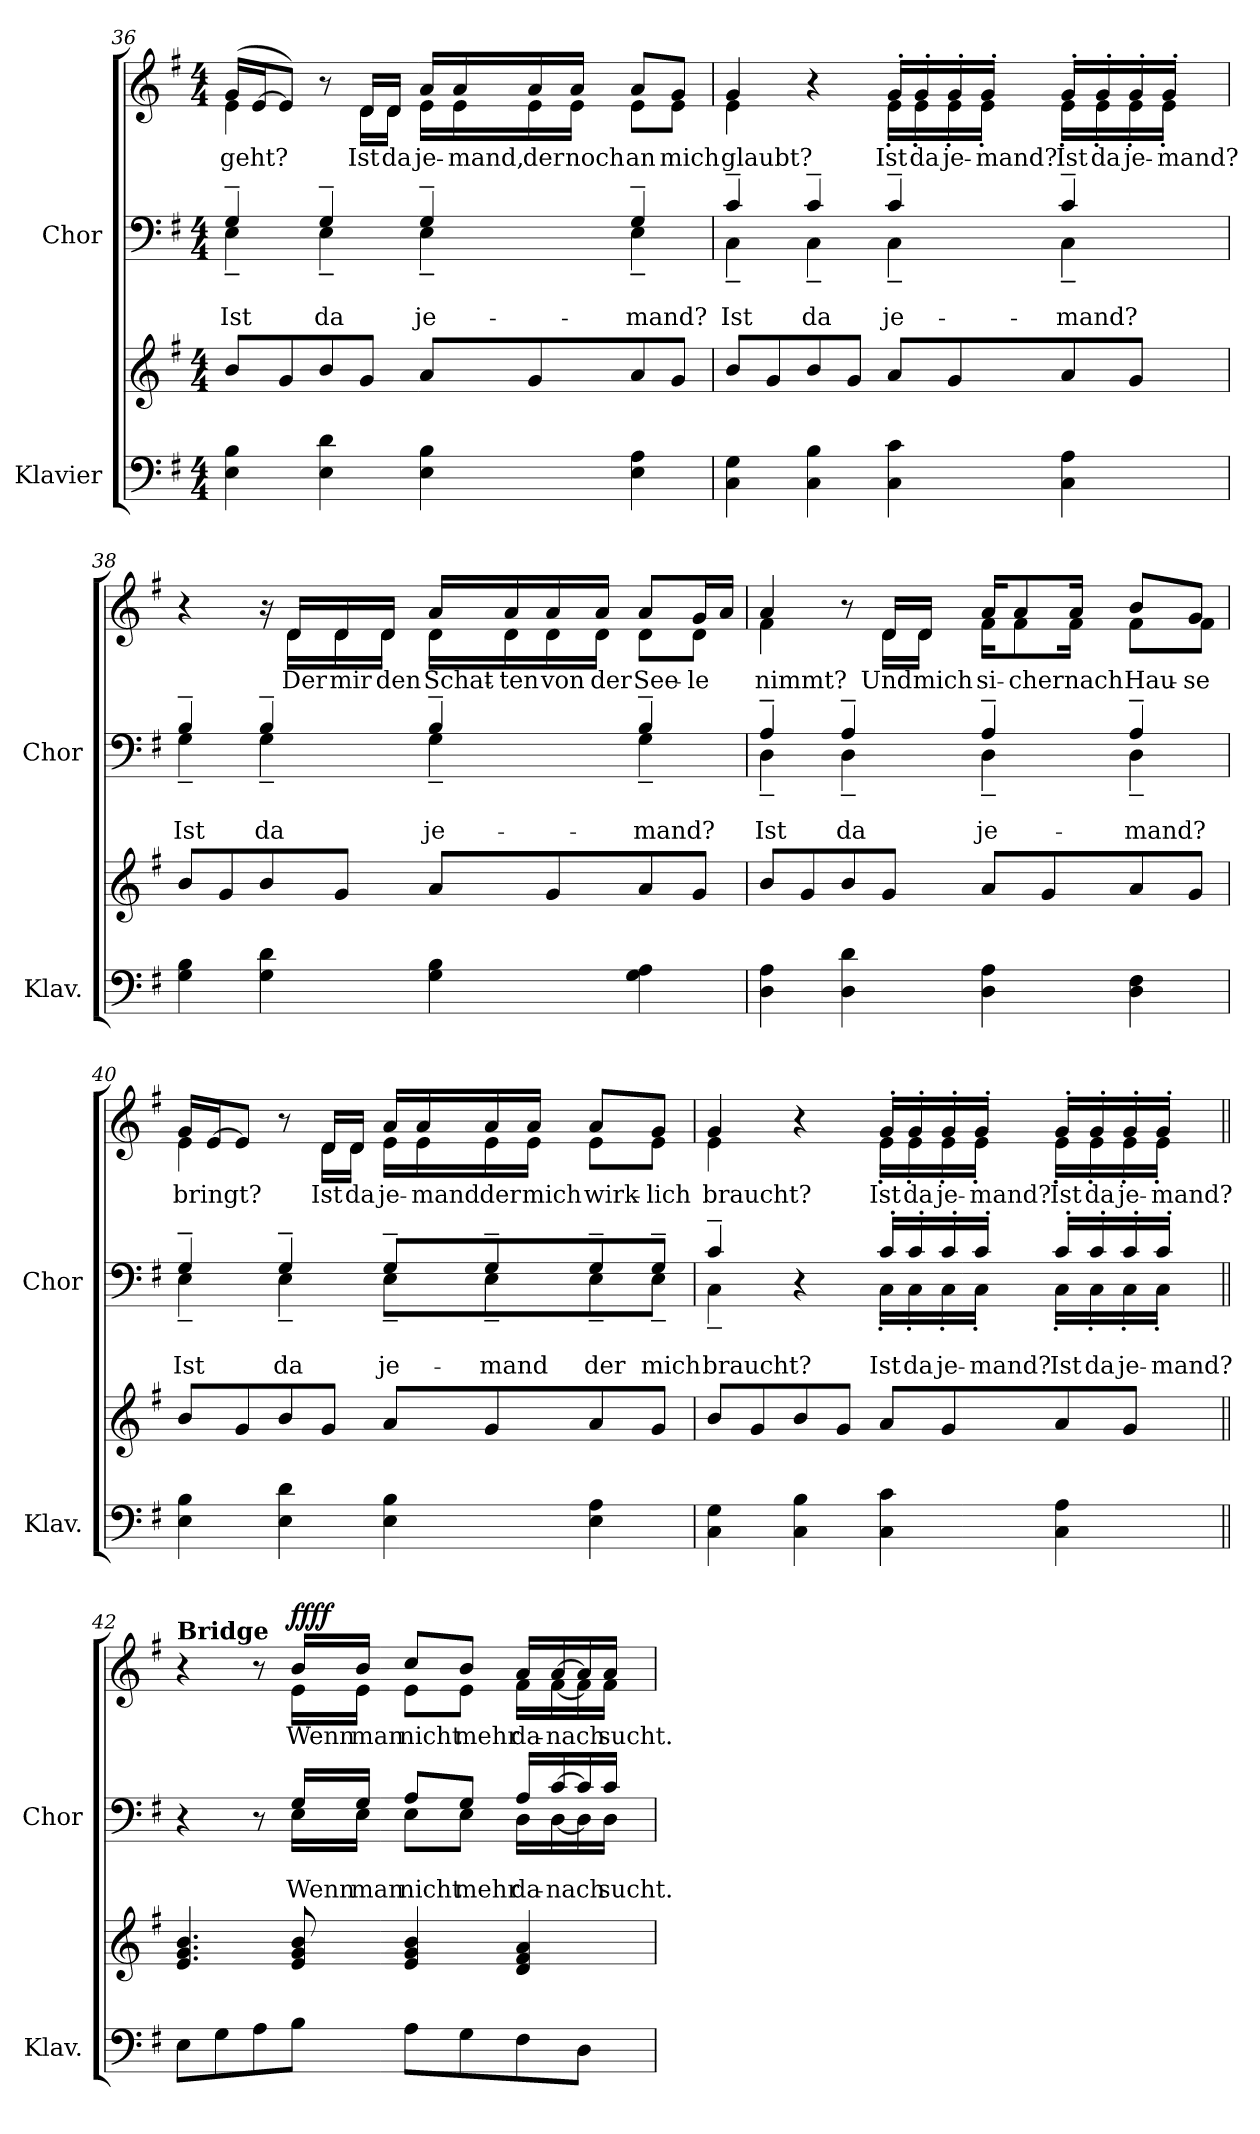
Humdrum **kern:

**kern	**kern	**kern	**text	**text	**kern	**text	**dynam
*part2	*part2	*part1	*part1	*part1	*part1	*part1	*part1
*staff4	*staff3	*staff2	*staff2	*staff2	*staff1	*staff1	*staff1/2
*I"Klavier	*	*I"Chor	*	*	*	*	*
*I'Klav.	*	*I'Chor	*	*	*	*	*
!!LO:LB:g=z
*clefF4	*clefG2	*clefF4	*	*	*clefG2	*	*
*k[f#]	*k[f#]	*k[f#]	*	*	*k[f#]	*	*
*G:	*G:	*G:	*	*	*G:	*	*
*M4/4	*M4/4	*M4/4	*	*	*M4/4	*	*
=36	=36	=36	=36	=36	=36	=36	=36
!	!	!	!	!LO:LY:b	!	!LO:LY:b	!
*	*	*^	*	*	*^	*	*
4E\ 4B\	8b/L	4G~/	4E~\	.	Ist	(>16g/LL	4e\	geht?	.
.	.	.	.	.	.	[16e/J	.	.	.
.	8g/	.	.	.	.	8e/J])	.	.	.
!	!	!	!	!	!LO:LY:b	!	!	!	!
4E\ 4d\	8b/	4G~/	4E~\	.	da	8r	8ryy	.	.
!	!	!	!	!	!	!	!	!LO:LY:b	!
.	8g/J	.	.	.	.	16d/LL	16d\LL	Ist	.
!	!	!	!	!	!	!	!	!LO:LY:b	!
.	.	.	.	.	.	16d/JJ	16d\JJ	da	.
!	!	!	!	!	!LO:LY:b	!	!	!LO:LY:b	!
4E\ 4B\	8a/L	4G~/	4E~\	.	je-	16a/LL	16e\LL	je-	.
!	!	!	!	!	!	!	!	!LO:LY:b	!
.	.	.	.	.	.	16a/	16e\	-mand,	.
!	!	!	!	!	!	!	!	!LO:LY:b	!
.	8g/	.	.	.	.	16a/	16e\	der	.
!	!	!	!	!	!	!	!	!LO:LY:b	!
.	.	.	.	.	.	16a/JJ	16e\JJ	noch	.
!	!	!	!	!	!LO:LY:b	!	!	!LO:LY:b	!
4E\ 4A\	8a/	4G~/	4E~\	.	-mand?	8a/L	8e\L	an	.
!	!	!	!	!	!	!	!	!LO:LY:b	!
.	8g/J	.	.	.	.	8g/J	8e\J	mich	.
=37	=37	=37	=37	=37	=37	=37	=37	=37	=37
!	!	!	!	!	!LO:LY:b	!	!	!LO:LY:b	!
4C\ 4G\	8b/L	4c~/	4C~\	.	Ist	4g/	4e\	glaubt?	.
.	8g/	.	.	.	.	.	.	.	.
!	!	!	!	!	!LO:LY:b	!	!	!	!
4C\ 4B\	8b/	4c~/	4C~\	.	da	4r	4ryy	.	.
.	8g/J	.	.	.	.	.	.	.	.
!	!	!	!	!	!LO:LY:b	!	!	!LO:LY:b	!
4C\ 4c\	8a/L	4c~/	4C~\	.	je-	16g'/LL	16e'\LL	Ist	.
!	!	!	!	!	!	!	!	!LO:LY:b	!
.	.	.	.	.	.	16g'/	16e'\	da	.
!	!	!	!	!	!	!	!	!LO:LY:b	!
.	8g/	.	.	.	.	16g'/	16e'\	je-	.
!	!	!	!	!	!	!	!	!LO:LY:b	!
.	.	.	.	.	.	16g'/JJ	16e'\JJ	-mand?	.
!	!	!	!	!	!LO:LY:b	!	!	!LO:LY:b	!
4C\ 4A\	8a/	4c~/	4C~\	.	-mand?	16g'/LL	16e'\LL	Ist	.
!	!	!	!	!	!	!	!	!LO:LY:b	!
.	.	.	.	.	.	16g'/	16e'\	da	.
!	!	!	!	!	!	!	!	!LO:LY:b	!
.	8g/J	.	.	.	.	16g'/	16e'\	je-	.
!	!	!	!	!	!	!	!	!LO:LY:b	!
.	.	.	.	.	.	16g'/JJ	16e'\JJ	-mand?	.
!!LO:PB:g=z	!!
=38	=38	=38	=38	=38	=38	=38	=38	=38	=38
!	!	!	!	!	!LO:LY:b	!	!	!	!
4G\ 4B\	8b/L	4B~/	4G~\	.	Ist	4r	4ryy	.	.
.	8g/	.	.	.	.	.	.	.	.
!	!	!	!	!	!LO:LY:b	!	!	!	!
4G\ 4d\	8b/	4B~/	4G~\	.	da	16r	16ryy	.	.
!	!	!	!	!	!	!	!	!LO:LY:b	!
.	.	.	.	.	.	16d/LL	16d\LL	Der	.
!	!	!	!	!	!	!	!	!LO:LY:b	!
.	8g/J	.	.	.	.	16d/	16d\	mir	.
!	!	!	!	!	!	!	!	!LO:LY:b	!
.	.	.	.	.	.	16d/JJ	16d\JJ	den	.
!	!	!	!	!	!LO:LY:b	!	!	!LO:LY:b	!
4G\ 4B\	8a/L	4B~/	4G~\	.	je-	16a/LL	16d\LL	Schat-	.
!	!	!	!	!	!	!	!	!LO:LY:b	!
.	.	.	.	.	.	16a/	16d\	-ten	.
!	!	!	!	!	!	!	!	!LO:LY:b	!
.	8g/	.	.	.	.	16a/	16d\	von	.
!	!	!	!	!	!	!	!	!LO:LY:b	!
.	.	.	.	.	.	16a/JJ	16d\JJ	der	.
!	!	!	!	!	!LO:LY:b	!	!	!LO:LY:b	!
4G\ 4A\	8a/	4B~/	4G~\	.	-mand?	8a/L	8d\L	See-	.
!	!	!	!	!	!	!	!	!LO:LY:b	!
.	8g/J	.	.	.	.	16g/L	8d\J	-le	.
.	.	.	.	.	.	16a/JJ	.	.	.
!!LO:LB:g=z	!!
=39	=39	=39	=39	=39	=39	=39	=39	=39	=39
!	!	!	!	!	!LO:LY:b	!	!	!LO:LY:b	!
4D\ 4A\	8b/L	4A~/	4D~\	.	Ist	4a/	4f#\	nimmt?	.
.	8g/	.	.	.	.	.	.	.	.
!	!	!	!	!	!LO:LY:b	!	!	!	!
4D\ 4d\	8b/	4A~/	4D~\	.	da	8r	8ryy	.	.
!	!	!	!	!	!	!	!	!LO:LY:b	!
.	8g/J	.	.	.	.	16d/LL	16d\LL	Und	.
!	!	!	!	!	!	!	!	!LO:LY:b	!
.	.	.	.	.	.	16d/JJ	16d\JJ	mich	.
!	!	!	!	!	!LO:LY:b	!	!	!LO:LY:b	!
4D\ 4A\	8a/L	4A~/	4D~\	.	je-	16a/KL	16f#\KL	si-	.
!	!	!	!	!	!	!	!	!LO:LY:b	!
.	.	.	.	.	.	8a/	8f#\	-cher	.
.	8g/	.	.	.	.	.	.	.	.
!	!	!	!	!	!	!	!	!LO:LY:b	!
.	.	.	.	.	.	16a/Jk	16f#\Jk	nach	.
!	!	!	!	!	!LO:LY:b	!	!	!LO:LY:b	!
4D\ 4F#\	8a/	4A~/	4D~\	.	-mand?	8b/L	8f#\L	Hau-	.
!	!	!	!	!	!	!	!	!LO:LY:b	!
.	8g/J	.	.	.	.	8g/J	8f#\J	-se	.
!!LO:PB:g=z	!!
=40	=40	=40	=40	=40	=40	=40	=40	=40	=40
!	!	!	!	!	!LO:LY:b	!	!	!LO:LY:b	!
4E\ 4B\	8b/L	4G~/	4E~\	.	Ist	16g/LL	4e\	bringt?	.
.	.	.	.	.	.	[16e/J	.	.	.
.	8g/	.	.	.	.	8e/J]	.	.	.
!	!	!	!	!	!LO:LY:b	!	!	!	!
4E\ 4d\	8b/	4G~/	4E~\	.	da	8r	8ryy	.	.
!	!	!	!	!	!	!	!	!LO:LY:b	!
.	8g/J	.	.	.	.	16d/LL	16d\LL	Ist	.
!	!	!	!	!	!	!	!	!LO:LY:b	!
.	.	.	.	.	.	16d/JJ	16d\JJ	da	.
!	!	!	!	!	!LO:LY:b	!	!	!LO:LY:b	!
4E\ 4B\	8a/L	8G~/L	8E~\L	.	je-	16a/LL	16e\LL	je-	.
!	!	!	!	!	!	!	!	!LO:LY:b	!
.	.	.	.	.	.	16a/	16e\	-mand	.
!	!	!	!	!	!LO:LY:b	!	!	!LO:LY:b	!
.	8g/	8G~/	8E~\	.	-mand	16a/	16e\	der	.
!	!	!	!	!	!	!	!	!LO:LY:b	!
.	.	.	.	.	.	16a/JJ	16e\JJ	mich	.
!	!	!	!	!	!LO:LY:b	!	!	!LO:LY:b	!
4E\ 4A\	8a/	8G~/	8E~\	.	der	8a/L	8e\L	wirk-	.
!	!	!	!	!	!LO:LY:b	!	!	!LO:LY:b	!
.	8g/J	8G~/J	8E~\J	.	mich	8g/J	8e\J	-lich	.
!!LO:LB:g=z	!!
=41	=41	=41	=41	=41	=41	=41	=41	=41	=41
!	!	!	!	!	!LO:LY:b	!	!	!LO:LY:b	!
4C\ 4G\	8b/L	4c~/	4C~\	.	braucht?	4g/	4e\	braucht?	.
.	8g/	.	.	.	.	.	.	.	.
4C\ 4B\	8b/	4r	4ryy	.	.	4r	4ryy	.	.
.	8g/J	.	.	.	.	.	.	.	.
!	!	!	!	!	!LO:LY:b	!	!	!LO:LY:b	!
4C\ 4c\	8a/L	16c'/LL	16C'\LL	.	Ist	16g'/LL	16e'\LL	Ist	.
!	!	!	!	!	!LO:LY:b	!	!	!LO:LY:b	!
.	.	16c'/	16C'\	.	da	16g'/	16e'\	da	.
!	!	!	!	!	!LO:LY:b	!	!	!LO:LY:b	!
.	8g/	16c'/	16C'\	.	je-	16g'/	16e'\	je-	.
!	!	!	!	!	!LO:LY:b	!	!	!LO:LY:b	!
.	.	16c'/JJ	16C'\JJ	.	-mand?	16g'/JJ	16e'\JJ	-mand?	.
!	!	!	!	!	!LO:LY:b	!	!	!LO:LY:b	!
4C\ 4A\	8a/	16c'/LL	16C'\LL	.	Ist	16g'/LL	16e'\LL	Ist	.
!	!	!	!	!	!LO:LY:b	!	!	!LO:LY:b	!
.	.	16c'/	16C'\	.	da	16g'/	16e'\	da	.
!	!	!	!	!	!LO:LY:b	!	!	!LO:LY:b	!
.	8g/J	16c'/	16C'\	.	je-	16g'/	16e'\	je-	.
!	!	!	!	!	!LO:LY:b	!	!	!LO:LY:b	!
.	.	16c'/JJ	16C'\JJ	.	-mand?	16g'/JJ	16e'\JJ	-mand?	.
=42||	=42||	=42||	=42||	=42||	=42||	=42||	=42||	=42||	=42||
!	!	!	!	!	!	!LO:TX:a:B:t=Bridge	!	!	!
8E\L	4.e/ 4.g/ 4.b/	4r	4ryy	.	.	4r	4ryy	.	.
8G\	.	.	.	.	.	.	.	.	.
8A\	.	8r	8ryy	.	.	8r	8ryy	.	.
!	!	!	!	!	!LO:LY:b	!	!	!LO:LY:b	!LO:DY:b=2
!	!	!	!	!	!	!	!	!	!LO:DY:n=1:b=2
!	!	!	!	!	!	!	!	!	!LO:DY:n=2:b
!	!	!	!	!	!	!	!	!	!LO:DY:n=3:b
8B\J	8e/ 8g/ 8b/	16G/LL	16E\LL	.	Wenn	16b/LL	16e\LL	Wenn	f f f f
!	!	!	!	!	!LO:LY:b	!	!	!LO:LY:b	!
.	.	16G/JJ	16E\JJ	.	man	16b/JJ	16e\JJ	man	.
!	!	!	!	!	!LO:LY:b	!	!	!LO:LY:b	!
8A\L	4e/ 4g/ 4b/	8A/L	8E\L	.	nicht	8cc/L	8e\L	nicht	.
!	!	!	!	!	!LO:LY:b	!	!	!LO:LY:b	!
8G\	.	8G/J	8E\J	.	mehr	8b/J	8e\J	mehr	.
!	!	!	!	!	!LO:LY:b	!	!	!LO:LY:b	!
8F#\	4d/ 4f#/ 4a/	16A/LL	16D\LL	.	da-	16a/LL	16f#\LL	da-	.
!	!	!	!	!	!LO:LY:b	!	!	!LO:LY:b	!
.	.	[16c/	[16D\	.	-nach	[16a/	[16f#\	-nach	.
8D\J	.	16c/]	16D\]	.	.	16a/]	16f#\]	.	.
!	!	!	!	!	!LO:LY:b	!	!	!LO:LY:b	!
.	.	16c/JJ	16D\JJ	.	sucht.	16a/JJ	16f#\JJ	sucht.	.
*	*	*v	*v	*	*	*	*	*	*
*	*	*	*	*	*v	*v	*	*
=	=	=	=	=	=	=	=
*-	*-	*-	*-	*-	*-	*-	*-
